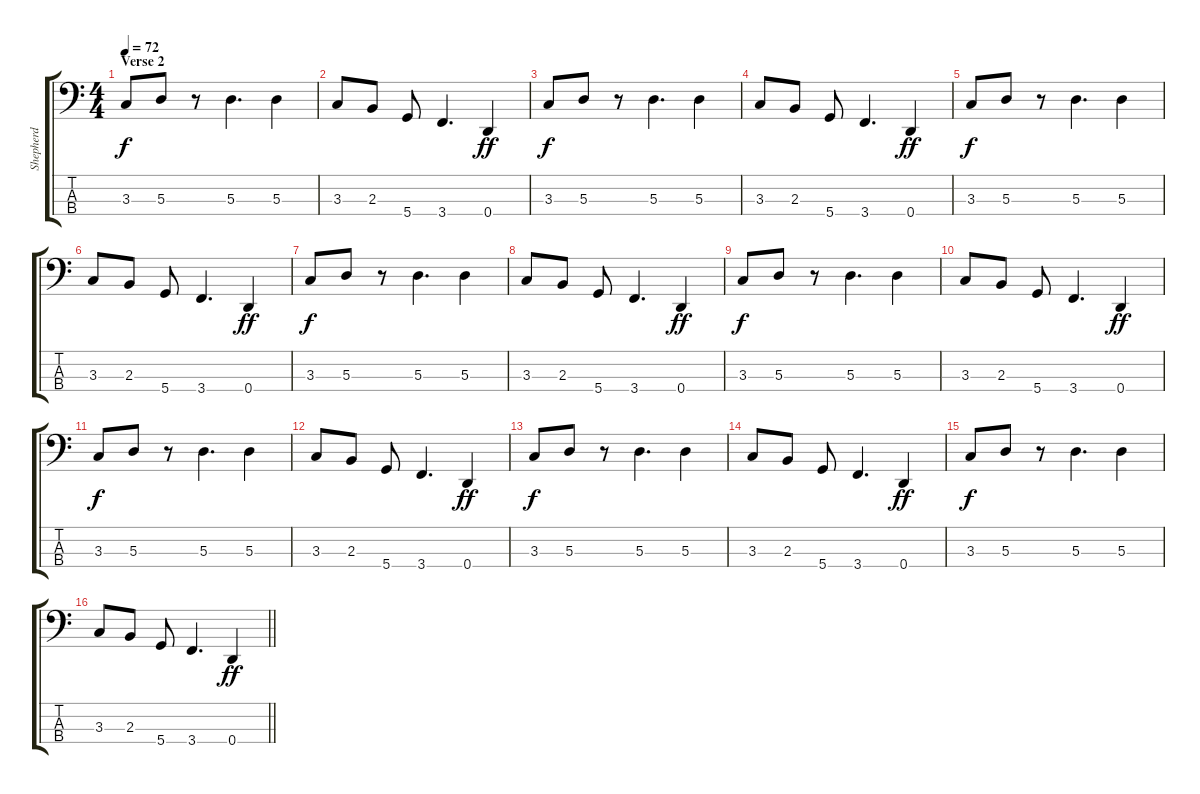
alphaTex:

\track ("Shepherd" "Shepherd") {instrument electricbassfinger}
\staff {score tabs}
\tuning (G2 D2 A1 D1) {hide}
\ts (4 4)
\section ("" "Verse 2")
\tempo 72
\clef f4
\ks c
3.3.8{dy f} 5.3.8 r.8 5.3.4{d} 5.3.4 |
3.3.8 2.3.8 5.4.8 3.4.4{d} 0.4.4{dy ff} |
3.3.8{dy f} 5.3.8 r.8 5.3.4{d} 5.3.4 |
3.3.8 2.3.8 5.4.8 3.4.4{d} 0.4.4{dy ff} |
3.3.8{dy f} 5.3.8 r.8 5.3.4{d} 5.3.4 |
3.3.8 2.3.8 5.4.8 3.4.4{d} 0.4.4{dy ff} |
3.3.8{dy f} 5.3.8 r.8 5.3.4{d} 5.3.4 |
3.3.8 2.3.8 5.4.8 3.4.4{d} 0.4.4{dy ff} |
3.3.8{dy f} 5.3.8 r.8 5.3.4{d} 5.3.4 |
3.3.8 2.3.8 5.4.8 3.4.4{d} 0.4.4{dy ff} |
3.3.8{dy f} 5.3.8 r.8 5.3.4{d} 5.3.4 |
3.3.8 2.3.8 5.4.8 3.4.4{d} 0.4.4{dy ff} |
3.3.8{dy f} 5.3.8 r.8 5.3.4{d} 5.3.4 |
3.3.8 2.3.8 5.4.8 3.4.4{d} 0.4.4{dy ff} |
3.3.8{dy f} 5.3.8 r.8 5.3.4{d} 5.3.4 |
\barLineRight lightlight
3.3.8 2.3.8 5.4.8 3.4.4{d} 0.4.4{dy ff}
